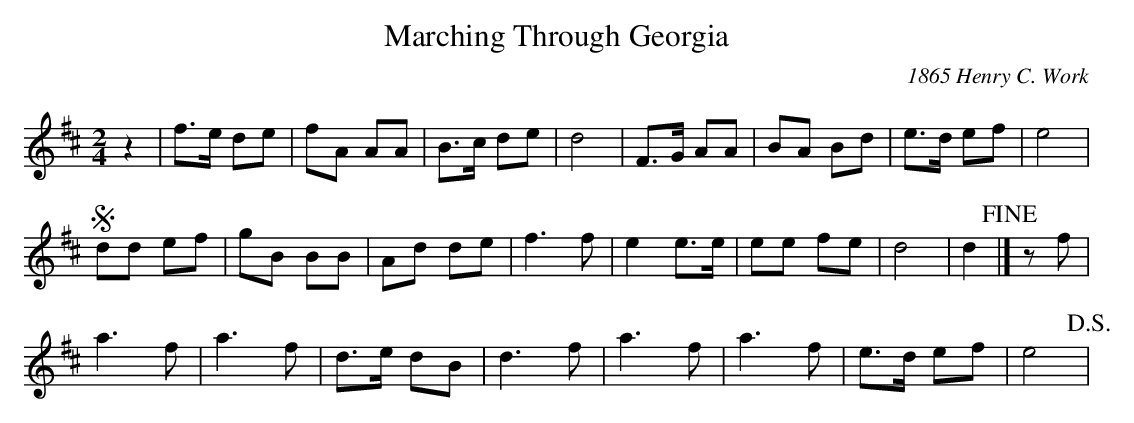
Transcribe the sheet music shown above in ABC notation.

X:1
T:Marching Through Georgia
C:1865 Henry C. Work
M:2/4
Q:1/4=100
L:1/8
K:D
z2|f>e de|fA AA|B>c de|d4|F>G AA|BA Bd|e>d ef|e4|
Sdd ef|gB BB|Ad de|f3 f|e2 e>e|ee fe|d4|d2!fine!|]z f|
a3 f|a3 f|d>e dB|d3 f|a3 f|a3 f|e>d ef|e4!D.S.!|
